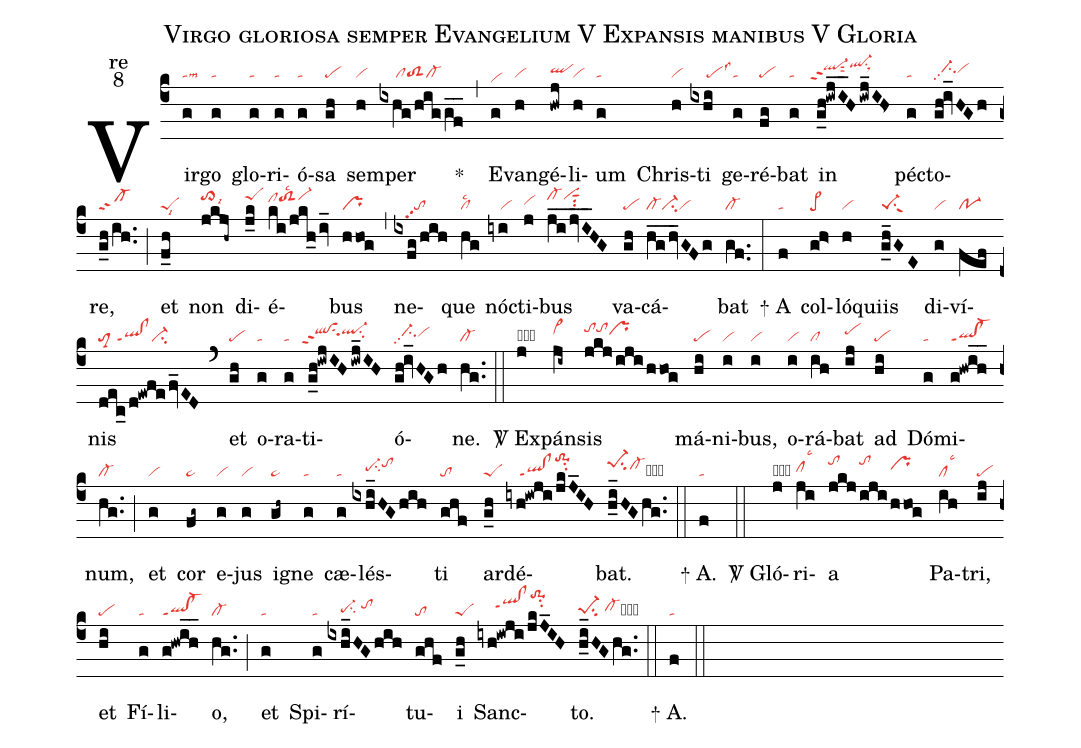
name:Virgo gloriosa semper Evangelium V Expansis manibus V Gloria;
office-part:re;
mode:8;
nabc-lines:1;
%%
(c4) Vir(g|talsm3)go(g|ta) glo(g|ta)ri(g|ta)ó(g|ta)sa(gh|pe) sem(h|vi)per(ixhg/higgf__|/////cltoS2cl-) <sp>*</sp>(,) E(g|vihd)van(h|vi)gé(hwj|qlhh)li(h|vi)um(g|ta) Chris(h|vi)ti(ixhi|/////pelss3) ge(g|ta)ré(fg|pe)bat(g|ta) in(g_h!iwjI__H/iwj_IH<|``ql-hippt2sut2ql-hjsu1sux1) péc(g|ta)to(gh!iv_HGh|//ci-hhpp2vihh)re,(g_h/ih..|cl-ppt2) (;) et(f_h|peSlsi8) non(jkjh~|to>hjlsi9) di(j_k|peShj)é(ki/jkh_/iv_|clhitoS2hilsc2vi-hj)bus(hhog|pr) (,) ne(ixfg/hih|////topp2)que(hg|cllsc2) nóc(iyi|////vi)ti(j|vihh)bus(ji__jvI__HG|cl-hjvihjsut1su2) va(gh|pe)cá(hg__hv_GFg|cl-ci-vi)bat(gf..|cl-) (:)

<sp>+</sp> A(f|ta) col(gh>|pe>)ló(h|vi)quiis(g_h_GE|pe-1su1suw1) di(g|vi)ví(fef|po-1)nis(dec_/d!ewfefv_ED|toM3/ql!clppt1ci-) (`) et(gh|pe) o(g|ta)ra(g|ta)ti(g_h!iwjIH/iwj_IH|``qlhippt2su2ql-hisu2)ó(gh!iv_HGh|//ci-hhpp2vihh)ne.(hg..|cl-) (::)

<sp>V/</sp> Ex(j|obvihi)pán(ji~|vi>hi)sis(jkj/iji/hhog|tohjtohjprhi) má(hi|pe)ni(i|vi)bus,(i|vi) o(i|vi)rá(ih|cl)bat(ij|pehi) ad(hi|pe) Dó(g|ta)mi(g!hwih__|ql!cl-ppt1)num,(hg..|cl-) (;) et(g|vi) cor(fg~|pe~) e(g|vi)jus(g|vi) ig(gh~|pe~)ne(g|ta) cæ(g|ta)lés(ixhi_HGhih|////pe-hhsu2tohj)ti(ghf|to) ar(g_h|peS)dé(iyh!iwji/jkJ_IH|////ql!clppt1to-1hlsu2)bat.(h_i_HGhg..|pe-1hjsu2cl-hicbhh) (::)

<sp>+</sp> A.(f|ta) (::)

<sp>V/</sp> Gló(j|obvihh)ri(ji|clhhlsc3)a(jkj|tohk|iji|tohk|hhog|prhi) Pa(ih|cllsc3)tri,(ij|pe) et(hi|pe) Fí(g|ta)li(g!hwih__|ql!cl-ppt1)o,(hg..|cl-) (;) et(g|ta) Spi(g|ta)rí(ixhi_HG/hih|////pe-hgsu2/tohi)tu(ghf|to)i(g_h|peS) Sanc(iyh!iwji/jkJ_IH|/////qlhi!clhippt1to-1hmsu2)to.(h_i_HGhg..|pe-1hgsu2/cl-hhcbhg) (::)

<sp>+</sp> A.(f|ta) (::)
